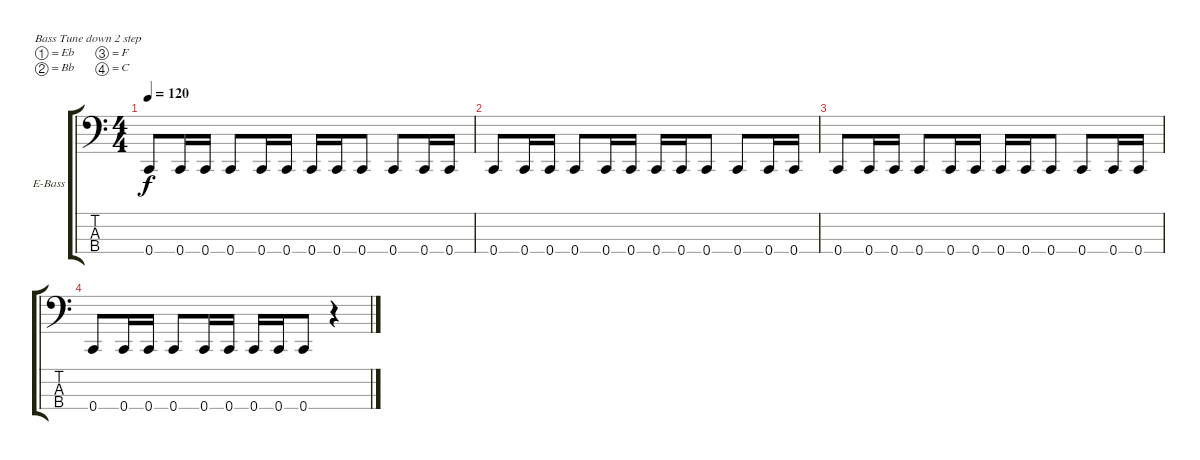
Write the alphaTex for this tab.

\bracketExtendMode groupsimilarinstruments
\firstSystemTrackNameOrientation horizontal
\otherSystemsTrackNameOrientation horizontal
\track ("Electric Bass" "E-Bass") {instrument electricbassfinger}
\staff {score tabs}
\tuning (Eb2 Bb1 F1 C1)
\ts (4 4)
\tempo 120
\clef f4
\scale
0.333333
\ks c
0.4.8{dy f} 0.4.16 0.4.16 0.4.8 0.4.16 0.4.16 0.4.16 0.4.16 0.4.8 0.4.8 0.4.16 0.4.16 |
\scale
0.333333 0.4.8 0.4.16 0.4.16 0.4.8 0.4.16 0.4.16 0.4.16 0.4.16 0.4.8 0.4.8 0.4.16 0.4.16 |
\scale
0.333333 0.4.8 0.4.16 0.4.16 0.4.8 0.4.16 0.4.16 0.4.16 0.4.16 0.4.8 0.4.8 0.4.16 0.4.16 |
\scale
0.333333 0.4.8 0.4.16 0.4.16 0.4.8 0.4.16 0.4.16 0.4.16 0.4.16 0.4.8 r.4
